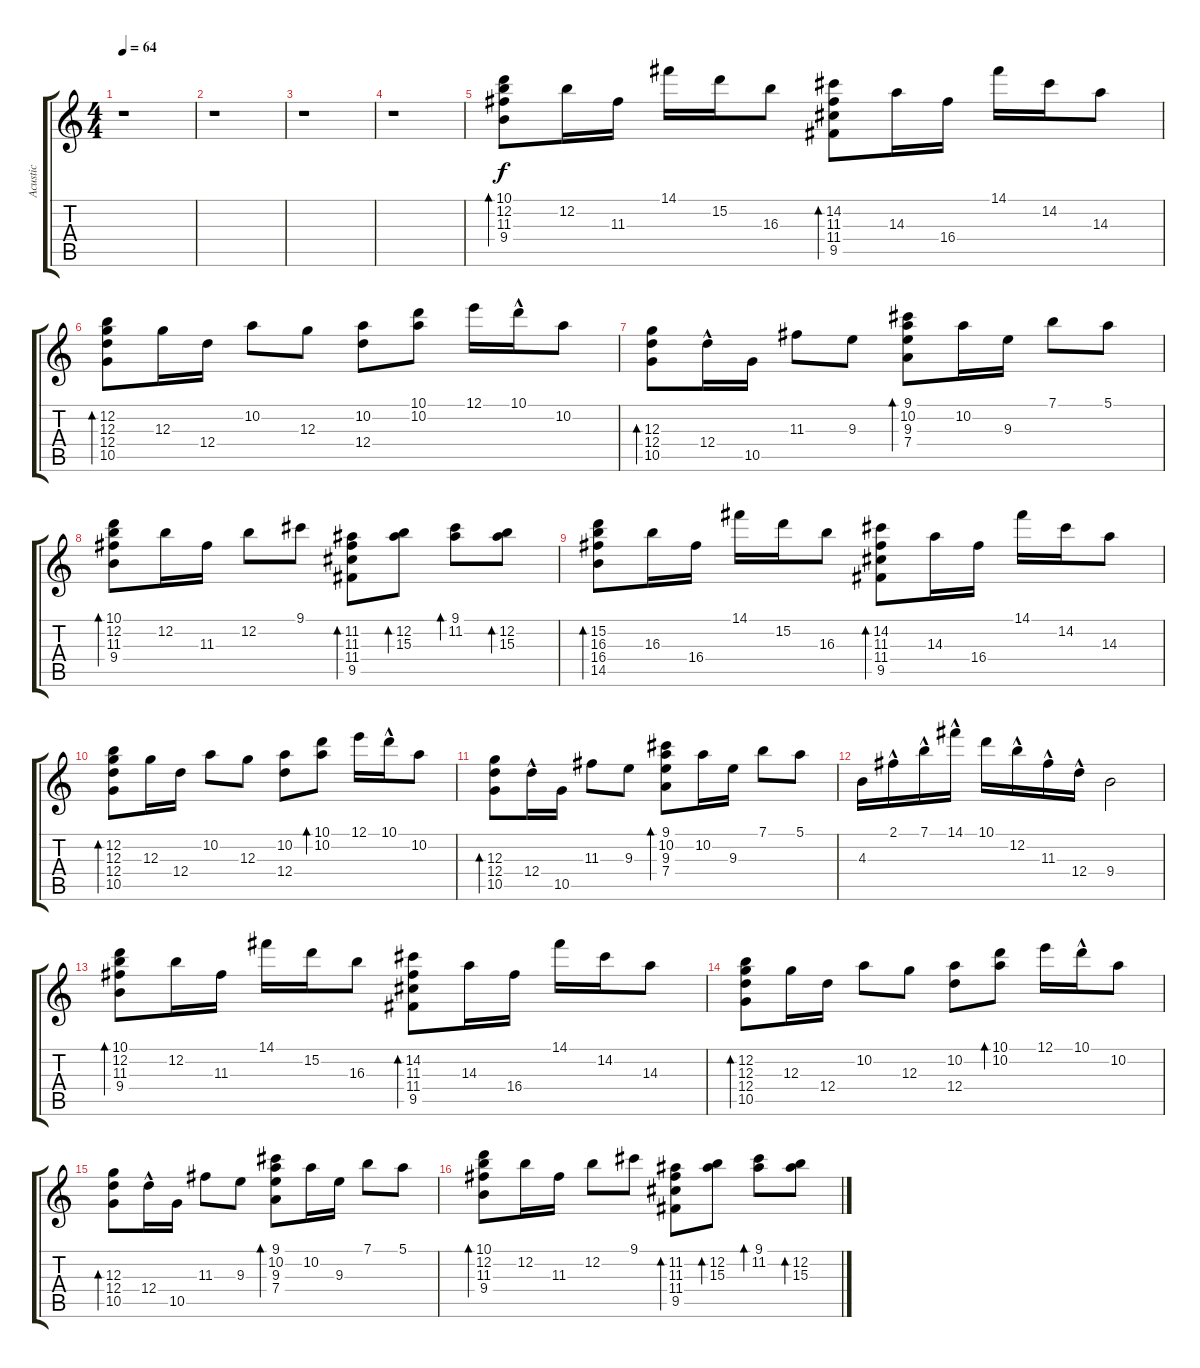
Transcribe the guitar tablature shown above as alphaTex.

\track ("  Acustic Guitar" "  Acustic ") {instrument acousticguitarsteel}
\staff {score tabs}
\tuning (E4 B3 G3 D3 A2 E2) {hide}
\ts (4 4)
\tempo 64
\clef g2
\ks c
r.1{dy f instrument acousticguitarsteel} |
r.1 |
r.1 |
r.1 |
(10.1 12.2 11.3 9.4).8{bd 60} 12.2.16 11.3.16 14.1.16 15.2.16 16.3.8 (14.2 11.3 11.4 9.5).8{bd 60} 14.3.16 16.4.16 14.1.16 14.2.16 14.3.8 |
(12.2 12.3 12.4 10.5).8{bd 60} 12.3.16 12.4.16 10.2.8 12.3.8 (10.2 12.4).8 (10.1 10.2).8 12.1.16 10.1{hac}.16 10.2.8 |
(12.3 12.4 10.5).8{bd 60} 12.4{hac}.16 10.5.16 11.3.8 9.3.8 (9.1 10.2 9.3 7.4).8{bd 60} 10.2.16 9.3.16 7.1.8 5.1.8 |
(10.1 12.2 11.3 9.4).8{bd 60} 12.2.16 11.3.16 12.2.8 9.1.8 (11.2 11.3 11.4 9.5).8{bd 60} (12.2 15.3).8{bd 60} (9.1 11.2).8{bd 60} (12.2 15.3).8{bd 60} |
(15.2 16.3 16.4 14.5).8{bd 60} 16.3.16 16.4.16 14.1.16 15.2.16 16.3.8 (14.2 11.3 11.4 9.5).8{bd 60} 14.3.16 16.4.16 14.1.16 14.2.16 14.3.8 |
(12.2 12.3 12.4 10.5).8{bd 60} 12.3.16 12.4.16 10.2.8 12.3.8 (10.2 12.4).8 (10.1 10.2).8{bd 60} 12.1.16 10.1{hac}.16 10.2.8 |
(12.3 12.4 10.5).8{bd 60} 12.4{hac}.16 10.5.16 11.3.8 9.3.8 (9.1 10.2 9.3 7.4).8{bd 60} 10.2.16 9.3.16 7.1.8 5.1.8 |
4.3.16 2.1{hac}.16 7.1{hac}.16 14.1{hac}.16 10.1.16 12.2{hac}.16 11.3{hac}.16 12.4{hac}.16 9.4.2 |
(10.1 12.2 11.3 9.4).8{bd 60} 12.2.16 11.3.16 14.1.16 15.2.16 16.3.8 (14.2 11.3 11.4 9.5).8{bd 60} 14.3.16 16.4.16 14.1.16 14.2.16 14.3.8 |
(12.2 12.3 12.4 10.5).8{bd 60} 12.3.16 12.4.16 10.2.8 12.3.8 (10.2 12.4).8 (10.1 10.2).8{bd 60} 12.1.16 10.1{hac}.16 10.2.8 |
(12.3 12.4 10.5).8{bd 60} 12.4{hac}.16 10.5.16 11.3.8 9.3.8 (9.1 10.2 9.3 7.4).8{bd 60} 10.2.16 9.3.16 7.1.8 5.1.8 |
(10.1 12.2 11.3 9.4).8{bd 60} 12.2.16 11.3.16 12.2.8 9.1.8 (11.2 11.3 11.4 9.5).8{bd 60} (12.2 15.3).8{bd 60} (9.1 11.2).8{bd 60} (12.2 15.3).8{bd 60}
